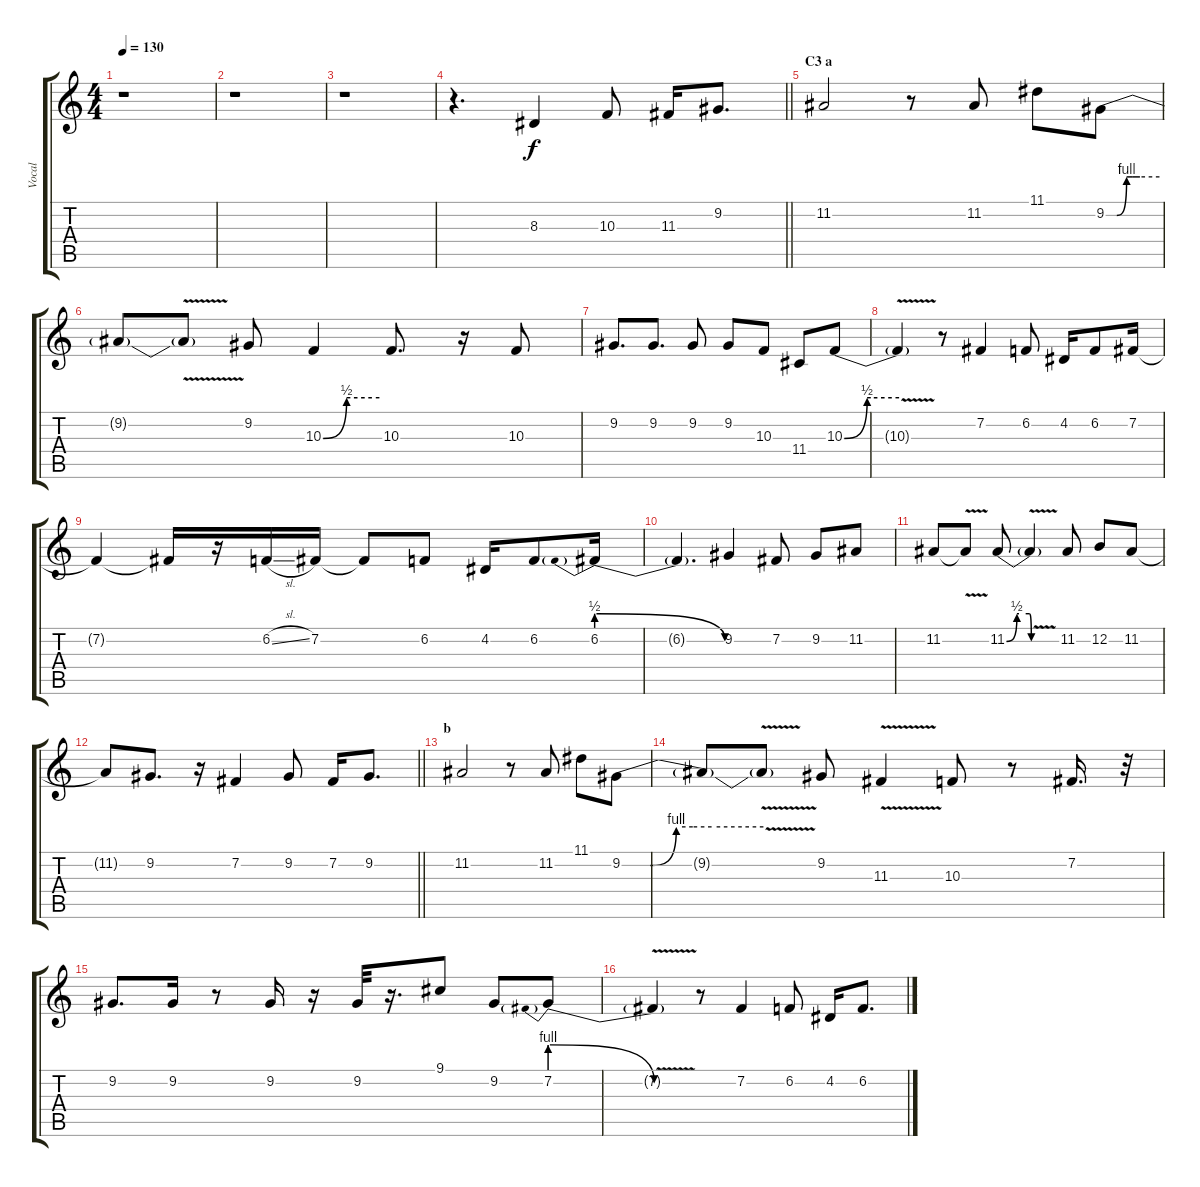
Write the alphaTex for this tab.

\track ("Vocal" "Vocal") {instrument clarinet}
\staff {score tabs}
\tuning (E4 B3 G3 D3 A2 E2) {hide}
\ts (4 4)
\tempo 130
\clef g2
\ks c
r.1{dy f} |
r.1 |
r.1 |
\barLineRight lightlight
r.4{d volume 15} 8.3.4 10.3.8 11.3.16 9.2.8{d} |
\section ("" "C3 a")
11.2.2 r.8 11.2.8 11.1.8 9.2{be (custom 0 0 12 0 23 4 30 4 38 4 60 4)}.8 |
9.2{t}.8 9.2{v t}.8 9.2.8 10.3{be (custom 0 0 25 2 29 2 52 2 60 2)}.4 10.3.8{d} r.16 10.3.8 |
9.2.8{d} 9.2.8{d} 9.2.8 9.2.8 10.3.8 11.4.8 10.3{be (custom 0 0 25 2 29 2 52 2 60 2)}.8 |
10.3{v t}.4 r.8 7.2.4 6.2.8 4.2.16 6.2.8 7.2.16 |
7.2{t}.4 7.2{t}.16 r.16 6.2{sl}.16 7.2.16 7.2{t}.8 6.2.8 4.2.16 6.2.8 6.2{be (prebendrelease 0 2 60 0)}.16 |
6.2{t}.4{d} 9.2.4 7.2.8 9.2.8 11.2.8 |
11.2.8 11.2{v t}.8 11.2{be (custom 0 0 25 2 30 2 55 2 60 0)}.8 11.2{v t}.4 11.2.8 12.2.8 11.2.8 |
\barLineRight lightlight
11.2{t}.8 9.2.8{d} r.16 7.2.4 9.2.8 7.2.16 9.2.8{d} |
\section ("" "b")
11.2.2 r.8 11.2.8 11.1.8 9.2{be (custom 0 0 12 0 23 4 30 4 38 4 60 4)}.8 |
9.2{t}.8 9.2{v t}.8 9.2.8 11.3{v}.4 10.3.8 r.8 7.2.16{d} r.32 |
9.2.8{d} 9.2.16 r.8 9.2.16 r.16 9.2.32 r.16{d} 9.1.8 9.2.8 7.2{be (prebendrelease 0 4 60 0)}.8 |
7.2{v t}.4 r.8 7.2.4 6.2.8 4.2.16 6.2.8{d}
